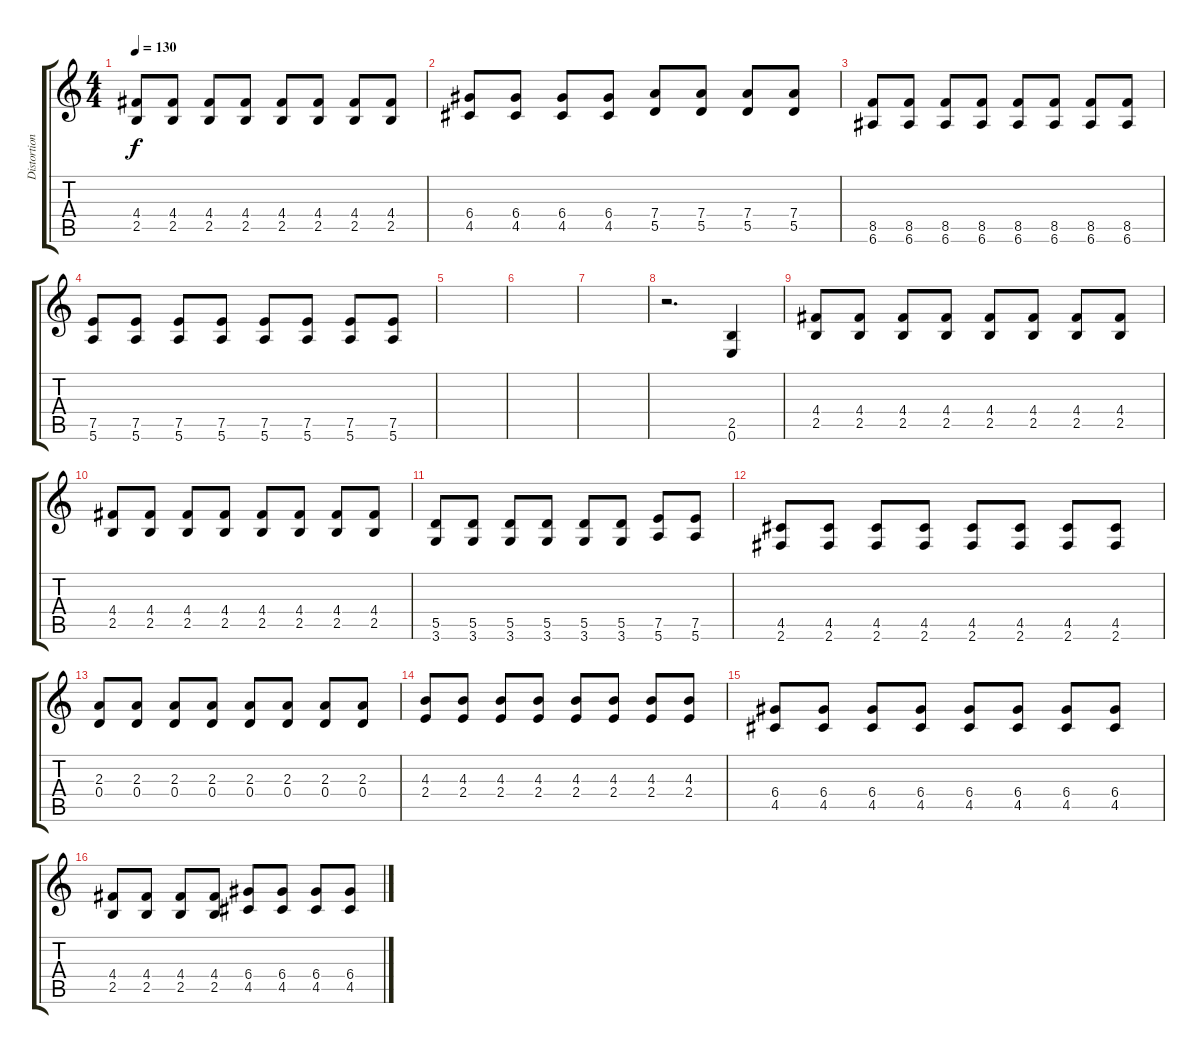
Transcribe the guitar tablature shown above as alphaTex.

\track ("Distortion guitar 2" "Distortion") {instrument distortionguitar}
\staff {score tabs}
\tuning (E4 B3 G3 D3 A2 E2) {hide}
\ts (4 4)
\tempo 130
\clef g2
\ks c
(4.4 2.5).8{dy f} (4.4 2.5).8 (4.4 2.5).8 (4.4 2.5).8 (4.4 2.5).8 (4.4 2.5).8 (4.4 2.5).8 (4.4 2.5).8 |
(6.4 4.5).8 (6.4 4.5).8 (6.4 4.5).8 (6.4 4.5).8 (7.4 5.5).8 (7.4 5.5).8 (7.4 5.5).8 (7.4 5.5).8 |
(8.5 6.6).8 (8.5 6.6).8 (8.5 6.6).8 (8.5 6.6).8 (8.5 6.6).8 (8.5 6.6).8 (8.5 6.6).8 (8.5 6.6).8 |
(7.5 5.6).8 (7.5 5.6).8 (7.5 5.6).8 (7.5 5.6).8 (7.5 5.6).8 (7.5 5.6).8 (7.5 5.6).8 (7.5 5.6).8 |
|
|
|
r.2{d} (2.5 0.6).4 |
(4.4 2.5).8 (4.4 2.5).8 (4.4 2.5).8 (4.4 2.5).8 (4.4 2.5).8 (4.4 2.5).8 (4.4 2.5).8 (4.4 2.5).8 |
(4.4 2.5).8 (4.4 2.5).8 (4.4 2.5).8 (4.4 2.5).8 (4.4 2.5).8 (4.4 2.5).8 (4.4 2.5).8 (4.4 2.5).8 |
(5.5 3.6).8 (5.5 3.6).8 (5.5 3.6).8 (5.5 3.6).8 (5.5 3.6).8 (5.5 3.6).8 (7.5 5.6).8 (7.5 5.6).8 |
(4.5 2.6).8 (4.5 2.6).8 (4.5 2.6).8 (4.5 2.6).8 (4.5 2.6).8 (4.5 2.6).8 (4.5 2.6).8 (4.5 2.6).8 |
(2.3 0.4).8 (2.3 0.4).8 (2.3 0.4).8 (2.3 0.4).8 (2.3 0.4).8 (2.3 0.4).8 (2.3 0.4).8 (2.3 0.4).8 |
(4.3 2.4).8 (4.3 2.4).8 (4.3 2.4).8 (4.3 2.4).8 (4.3 2.4).8 (4.3 2.4).8 (4.3 2.4).8 (4.3 2.4).8 |
(6.4 4.5).8 (6.4 4.5).8 (6.4 4.5).8 (6.4 4.5).8 (6.4 4.5).8 (6.4 4.5).8 (6.4 4.5).8 (6.4 4.5).8 |
(4.4 2.5).8 (4.4 2.5).8 (4.4 2.5).8 (4.4 2.5).8 (6.4 4.5).8 (6.4 4.5).8 (6.4 4.5).8 (6.4 4.5).8
